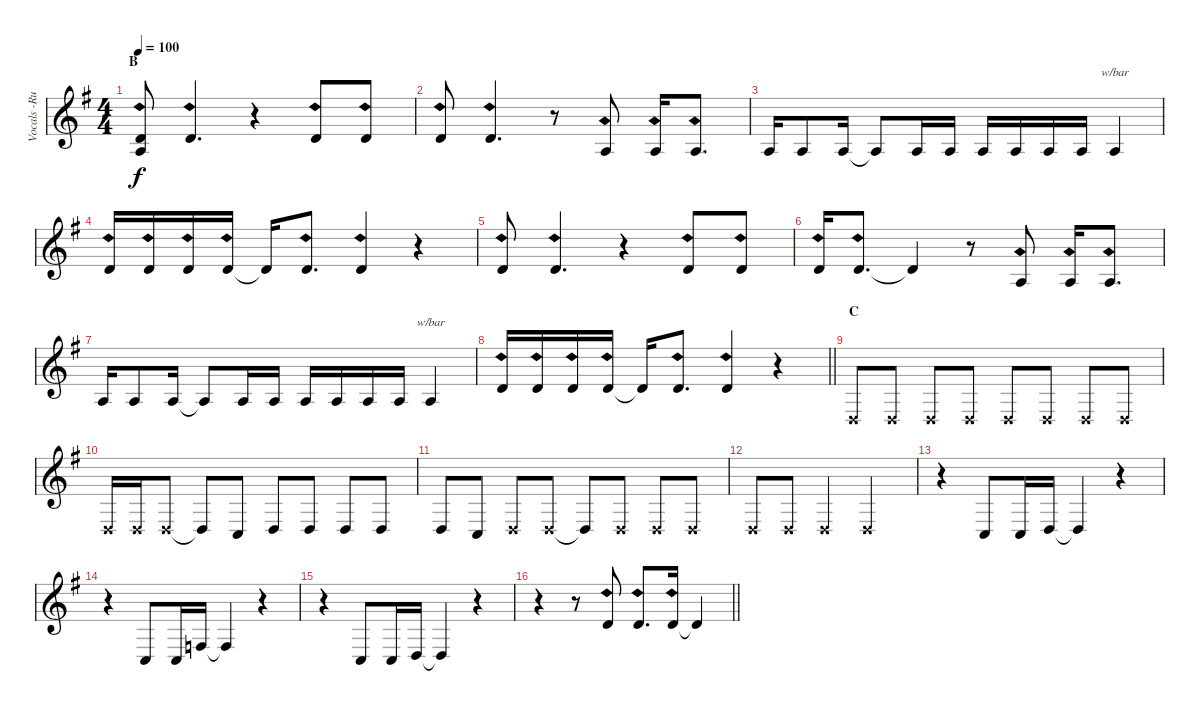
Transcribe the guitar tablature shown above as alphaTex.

\track ("Vocals -Ruki" "Vocals -Ru") {instrument lead6voice}
\staff {score}
\tuning (D4 A3 F3 C3 G2 D2) {hide}
\ts (4 4)
\section ("" "B")
\tempo 100
\clef g2
\ks g
(0.1{sh 12} 0.2).8{dy f} 0.1{sh 12}.4{d} r.4 0.1{sh 12}.8 0.1{sh 12}.8 |
0.1{sh 12}.8 0.1{sh 12}.4{d} r.8 0.2{sh 12}.8 0.2{sh 12}.16 0.2{sh 12}.8{d} |
0.2.16 0.2.8 0.2.16 0.2{t}.8 0.2.16 0.2.16 0.2.16 0.2.16 0.2.16 0.2.16 0.2.4{tbe (custom default 0 0 45 -4 60 -4)} |
0.1{sh 12}.16 0.1{sh 12}.16 0.1{sh 12}.16 0.1{sh 12}.16 0.1{t}.16 0.1{sh 12}.8{d} 0.1{sh 12}.4 r.4 |
0.1{sh 12}.8 0.1{sh 12}.4{d} r.4 0.1{sh 12}.8 0.1{sh 12}.8 |
0.1{sh 12}.16 0.1{sh 12}.8{d} 0.1{t}.4 r.8 0.2{sh 12}.8 0.2{sh 12}.16 0.2{sh 12}.8{d} |
0.2.16 0.2.8 0.2.16 0.2{t}.8 0.2.16 0.2.16 0.2.16 0.2.16 0.2.16 0.2.16 0.2.4{tbe (custom default 0 0 45 -4 60 -4)} |
\barLineRight lightlight
0.1{sh 12}.16 0.1{sh 12}.16 0.1{sh 12}.16 0.1{sh 12}.16 0.1{t}.16 0.1{sh 12}.8{d} 0.1{sh 12}.4 r.4 |
\section ("" "C")
2.4{x}.8 2.4{x}.8 2.4{x}.8 2.4{x}.8 2.4{x}.8 2.4{x}.8 2.4{x}.8 2.4{x}.8 |
2.4{x}.16 2.4{x}.16 2.4{x}.8 2.4{t}.8 0.4.8 2.4.8 2.4.8 2.4.8 2.4.8 |
2.4.8 0.4.8 2.4{x}.8 2.4{x}.8 2.4{t}.8 2.4{x}.8 2.4{x}.8 2.4{x}.8 |
2.4{x}.8 2.4{x}.8 2.4{x}.4 2.4{x}.2 |
r.4 0.4.8 0.4.16 2.4.16 2.4{t}.4 r.4 |
r.4 0.4.8 0.4.16 0.3.16 0.3{t}.4 r.4 |
r.4 0.4.8 0.4.16 2.4.16 2.4{t}.4 r.4 |
\barLineRight lightlight
r.4 r.8 0.1{sh 12}.8 0.1{sh 12}.8{d} 0.1{sh 12}.16 0.1{t}.4
